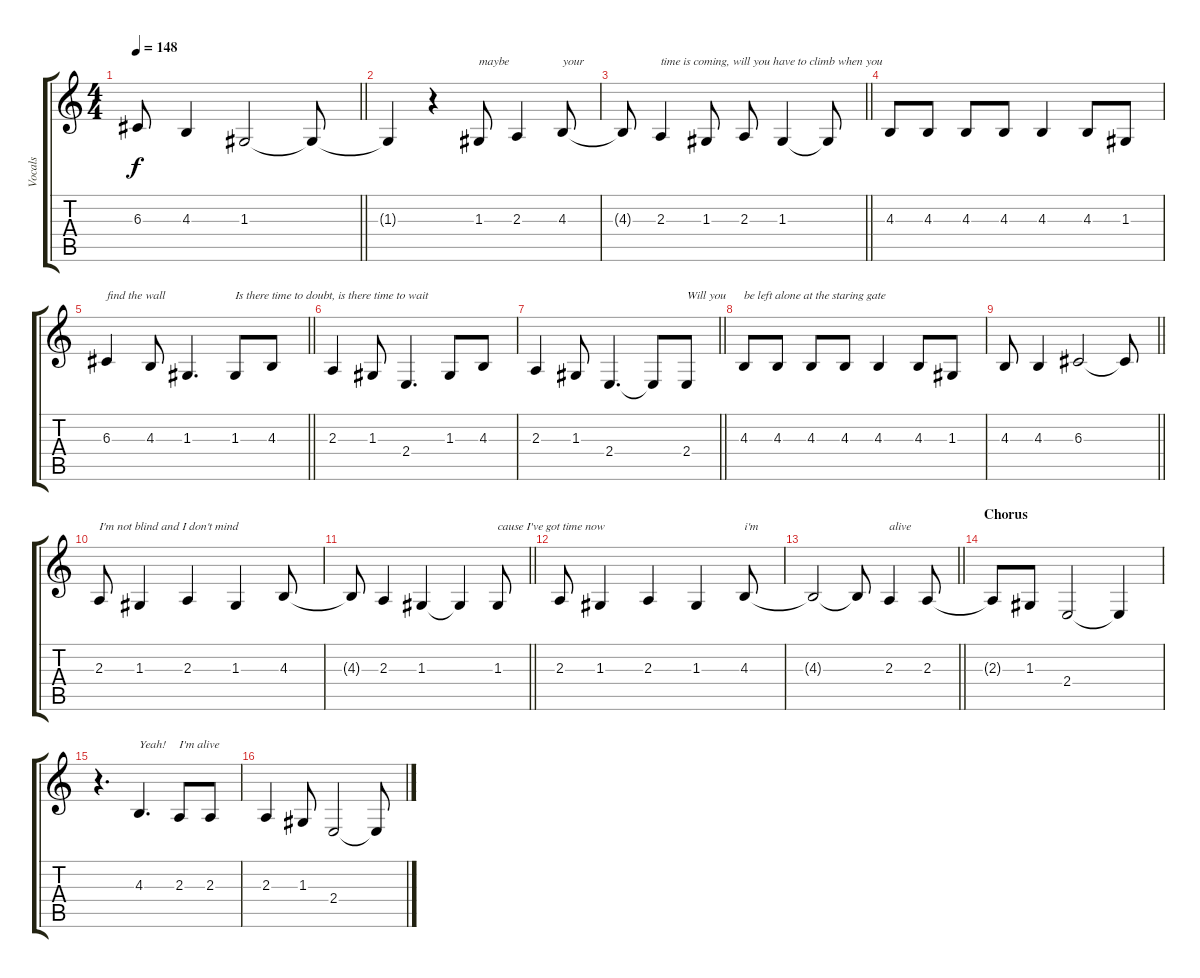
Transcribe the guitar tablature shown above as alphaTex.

\track ("Vocals" "Vocals") {instrument tenorsax}
\staff {score tabs}
\tuning (E4 B3 G3 D3 A2 E2) {hide}
\ts (4 4)
\tempo 148
\clef g2
\barLineRight lightlight
\ks c
6.3{t}.8{dy f} 4.3.4 1.3.2 1.3{t}.8 |
1.3{t}.4 r.4 1.3.8{txt "maybe"} 2.3.4 4.3.8{txt "your"} |
\barLineRight lightlight
4.3{t}.8 2.3.4{txt "time is coming, will you have to climb when you "} 1.3.8 2.3.8 1.3.4 1.3{t}.8 |
4.3.8 4.3.8 4.3.8 4.3.8 4.3.4 4.3.8 1.3.8 |
\barLineRight lightlight
6.3.4{txt "find the wall"} 4.3.8 1.3.4{d} 1.3.8{txt "Is there time to doubt, is there time to wait"} 4.3.8 |
2.3.4 1.3.8 2.4.4{d} 1.3.8 4.3.8 |
\barLineRight lightlight
2.3.4 1.3.8 2.4.4{d} 2.4{t}.8 2.4.8{txt "Will you"} |
4.3.8{txt "be left alone at the staring gate"} 4.3.8 4.3.8 4.3.8 4.3.4 4.3.8 1.3.8 |
\barLineRight lightlight
4.3.8 4.3.4 6.3.2 6.3{t}.8 |
2.3.8{txt "I'm not blind and I don't mind "} 1.3.4 2.3.4 1.3.4 4.3.8 |
\barLineRight lightlight
4.3{t}.8 2.3.4 1.3.4 1.3{t}.4 1.3.8{txt "cause I've got time now"} |
2.3.8 1.3.4 2.3.4 1.3.4 4.3.8{txt "i'm"} |
\barLineRight lightlight
4.3{t}.2 4.3{t}.8 2.3.4{txt "alive"} 2.3.8 |
\section ("" "Chorus")
2.3{t}.8 1.3.8 2.4.2 2.4{t}.4 |
r.4{d} 4.3.4{d txt "Yeah!"} 2.3.8{txt "I'm alive"} 2.3.8 |
2.3.4 1.3.8 2.4.2 2.4{t}.8
